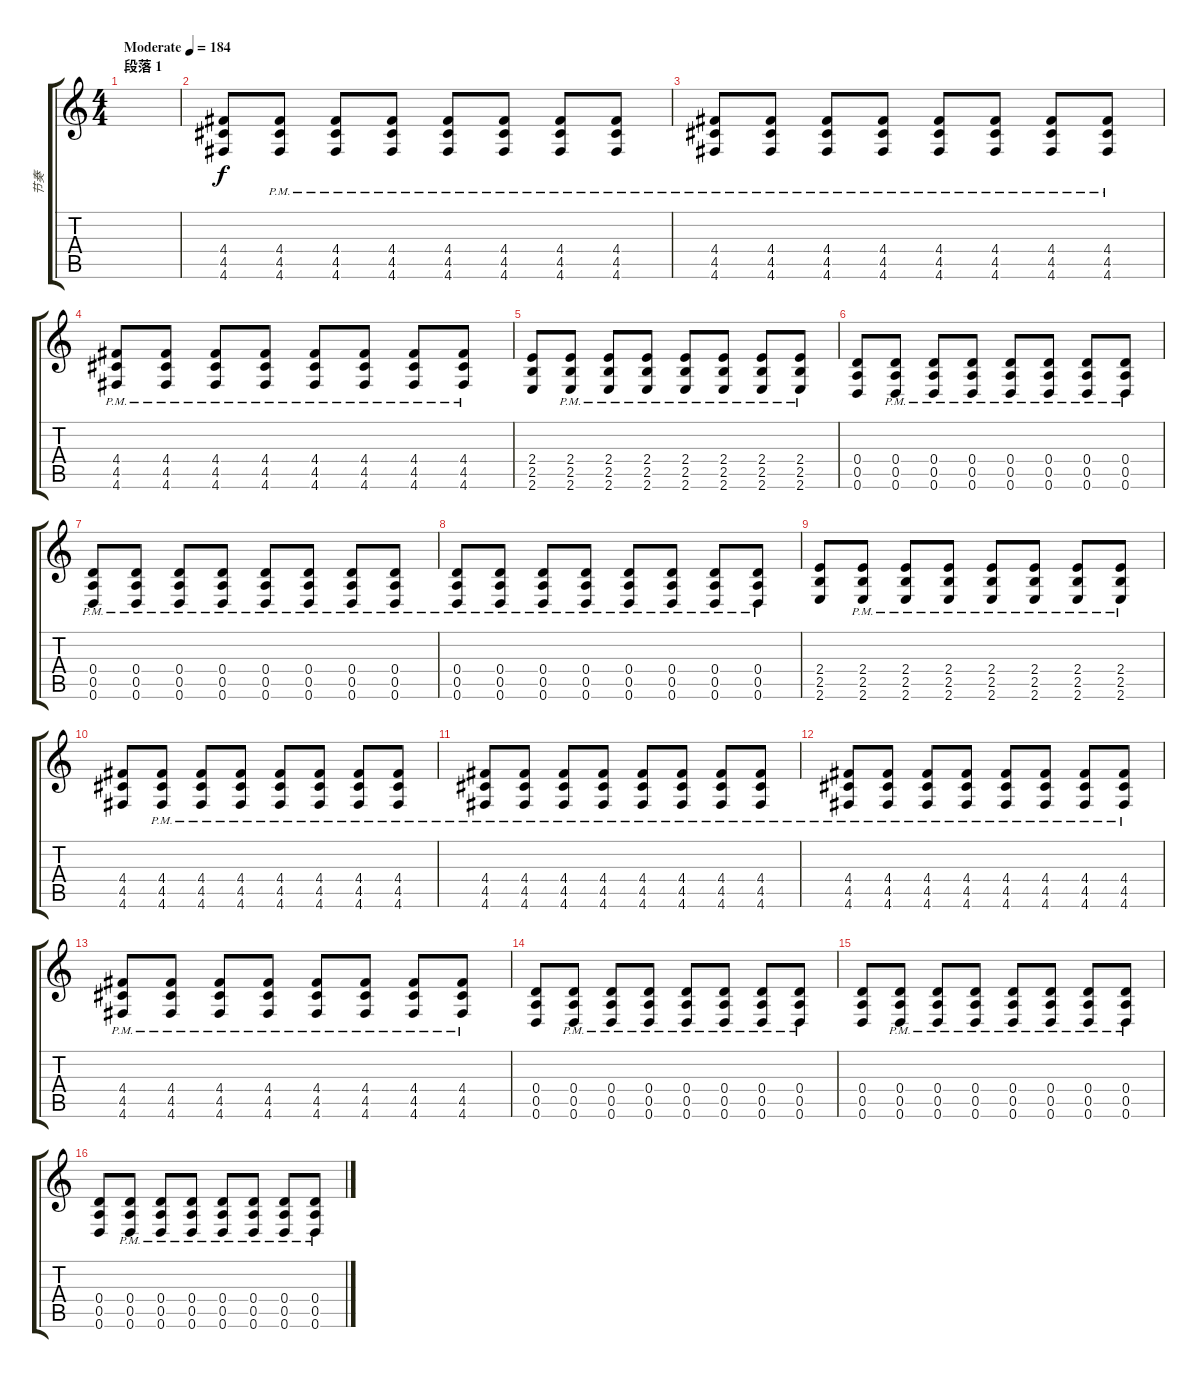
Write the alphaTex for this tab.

\track ("节奏" "节奏") {instrument overdrivenguitar}
\staff {score tabs}
\tuning (E4 B3 G3 D3 A2 D2) {hide}
\ts (4 4)
\section ("" "段落 1")
\tempo (184 "Moderate")
\clef g2
\ks c
|
(4.4 4.5 4.6).8 (4.4{pm} 4.5{pm} 4.6{pm}).8 (4.4{pm} 4.5{pm} 4.6{pm}).8 (4.4{pm} 4.5{pm} 4.6{pm}).8 (4.4{pm} 4.5{pm} 4.6{pm}).8 (4.4{pm} 4.5{pm} 4.6{pm}).8 (4.4{pm} 4.5{pm} 4.6{pm}).8 (4.4{pm} 4.5{pm} 4.6{pm}).8 |
(4.4{pm} 4.5{pm} 4.6{pm}).8 (4.4{pm} 4.5{pm} 4.6{pm}).8 (4.4{pm} 4.5{pm} 4.6{pm}).8 (4.4{pm} 4.5{pm} 4.6{pm}).8 (4.4{pm} 4.5{pm} 4.6{pm}).8 (4.4{pm} 4.5{pm} 4.6{pm}).8 (4.4{pm} 4.5{pm} 4.6{pm}).8 (4.4{pm} 4.5{pm} 4.6{pm}).8 |
(4.4{pm} 4.5{pm} 4.6{pm}).8 (4.4{pm} 4.5{pm} 4.6{pm}).8 (4.4{pm} 4.5{pm} 4.6{pm}).8 (4.4{pm} 4.5{pm} 4.6{pm}).8 (4.4{pm} 4.5{pm} 4.6{pm}).8 (4.4{pm} 4.5{pm} 4.6{pm}).8 (4.4{pm} 4.5{pm} 4.6{pm}).8 (4.4{pm} 4.5{pm} 4.6{pm}).8 |
(2.4 2.5 2.6).8 (2.4{pm} 2.5{pm} 2.6{pm}).8 (2.4{pm} 2.5{pm} 2.6{pm}).8 (2.4{pm} 2.5{pm} 2.6{pm}).8 (2.4{pm} 2.5{pm} 2.6{pm}).8 (2.4{pm} 2.5{pm} 2.6{pm}).8 (2.4{pm} 2.5{pm} 2.6{pm}).8 (2.4{pm} 2.5{pm} 2.6{pm}).8 |
(0.4 0.5 0.6).8 (0.4{pm} 0.5{pm} 0.6{pm}).8 (0.4{pm} 0.5{pm} 0.6{pm}).8 (0.4{pm} 0.5{pm} 0.6{pm}).8 (0.4{pm} 0.5{pm} 0.6{pm}).8 (0.4{pm} 0.5{pm} 0.6{pm}).8 (0.4{pm} 0.5{pm} 0.6{pm}).8 (0.4{pm} 0.5{pm} 0.6{pm}).8 |
(0.4{pm} 0.5{pm} 0.6{pm}).8 (0.4{pm} 0.5{pm} 0.6{pm}).8 (0.4{pm} 0.5{pm} 0.6{pm}).8 (0.4{pm} 0.5{pm} 0.6{pm}).8 (0.4{pm} 0.5{pm} 0.6{pm}).8 (0.4{pm} 0.5{pm} 0.6{pm}).8 (0.4{pm} 0.5{pm} 0.6{pm}).8 (0.4{pm} 0.5{pm} 0.6{pm}).8 |
(0.4{pm} 0.5{pm} 0.6{pm}).8 (0.4{pm} 0.5{pm} 0.6{pm}).8 (0.4{pm} 0.5{pm} 0.6{pm}).8 (0.4{pm} 0.5{pm} 0.6{pm}).8 (0.4{pm} 0.5{pm} 0.6{pm}).8 (0.4{pm} 0.5{pm} 0.6{pm}).8 (0.4{pm} 0.5{pm} 0.6{pm}).8 (0.4{pm} 0.5{pm} 0.6{pm}).8 |
(2.4 2.5 2.6).8 (2.4{pm} 2.5{pm} 2.6{pm}).8 (2.4{pm} 2.5{pm} 2.6{pm}).8 (2.4{pm} 2.5{pm} 2.6{pm}).8 (2.4{pm} 2.5{pm} 2.6{pm}).8 (2.4{pm} 2.5{pm} 2.6{pm}).8 (2.4{pm} 2.5{pm} 2.6{pm}).8 (2.4{pm} 2.5{pm} 2.6{pm}).8 |
(4.4 4.5 4.6).8 (4.4{pm} 4.5{pm} 4.6{pm}).8 (4.4{pm} 4.5{pm} 4.6{pm}).8 (4.4{pm} 4.5{pm} 4.6{pm}).8 (4.4{pm} 4.5{pm} 4.6{pm}).8 (4.4{pm} 4.5{pm} 4.6{pm}).8 (4.4{pm} 4.5{pm} 4.6{pm}).8 (4.4{pm} 4.5{pm} 4.6{pm}).8 |
(4.4{pm} 4.5{pm} 4.6{pm}).8 (4.4{pm} 4.5{pm} 4.6{pm}).8 (4.4{pm} 4.5{pm} 4.6{pm}).8 (4.4{pm} 4.5{pm} 4.6{pm}).8 (4.4{pm} 4.5{pm} 4.6{pm}).8 (4.4{pm} 4.5{pm} 4.6{pm}).8 (4.4{pm} 4.5{pm} 4.6{pm}).8 (4.4{pm} 4.5{pm} 4.6{pm}).8 |
(4.4{pm} 4.5{pm} 4.6{pm}).8 (4.4{pm} 4.5{pm} 4.6{pm}).8 (4.4{pm} 4.5{pm} 4.6{pm}).8 (4.4{pm} 4.5{pm} 4.6{pm}).8 (4.4{pm} 4.5{pm} 4.6{pm}).8 (4.4{pm} 4.5{pm} 4.6{pm}).8 (4.4{pm} 4.5{pm} 4.6{pm}).8 (4.4{pm} 4.5{pm} 4.6{pm}).8 |
(4.4{pm} 4.5{pm} 4.6{pm}).8 (4.4{pm} 4.5{pm} 4.6{pm}).8 (4.4{pm} 4.5{pm} 4.6{pm}).8 (4.4{pm} 4.5{pm} 4.6{pm}).8 (4.4{pm} 4.5{pm} 4.6{pm}).8 (4.4{pm} 4.5{pm} 4.6{pm}).8 (4.4{pm} 4.5{pm} 4.6{pm}).8 (4.4{pm} 4.5{pm} 4.6{pm}).8 |
(0.4 0.5 0.6).8 (0.4{pm} 0.5{pm} 0.6{pm}).8 (0.4{pm} 0.5{pm} 0.6{pm}).8 (0.4{pm} 0.5{pm} 0.6{pm}).8 (0.4{pm} 0.5{pm} 0.6{pm}).8 (0.4{pm} 0.5{pm} 0.6{pm}).8 (0.4{pm} 0.5{pm} 0.6{pm}).8 (0.4{pm} 0.5{pm} 0.6{pm}).8 |
(0.4 0.5 0.6).8 (0.4{pm} 0.5{pm} 0.6{pm}).8 (0.4{pm} 0.5{pm} 0.6{pm}).8 (0.4{pm} 0.5{pm} 0.6{pm}).8 (0.4{pm} 0.5{pm} 0.6{pm}).8 (0.4{pm} 0.5{pm} 0.6{pm}).8 (0.4{pm} 0.5{pm} 0.6{pm}).8 (0.4{pm} 0.5{pm} 0.6{pm}).8 |
(0.4 0.5 0.6).8 (0.4{pm} 0.5{pm} 0.6{pm}).8 (0.4{pm} 0.5{pm} 0.6{pm}).8 (0.4{pm} 0.5{pm} 0.6{pm}).8 (0.4{pm} 0.5{pm} 0.6{pm}).8 (0.4{pm} 0.5{pm} 0.6{pm}).8 (0.4{pm} 0.5{pm} 0.6{pm}).8 (0.4{pm} 0.5{pm} 0.6{pm}).8
